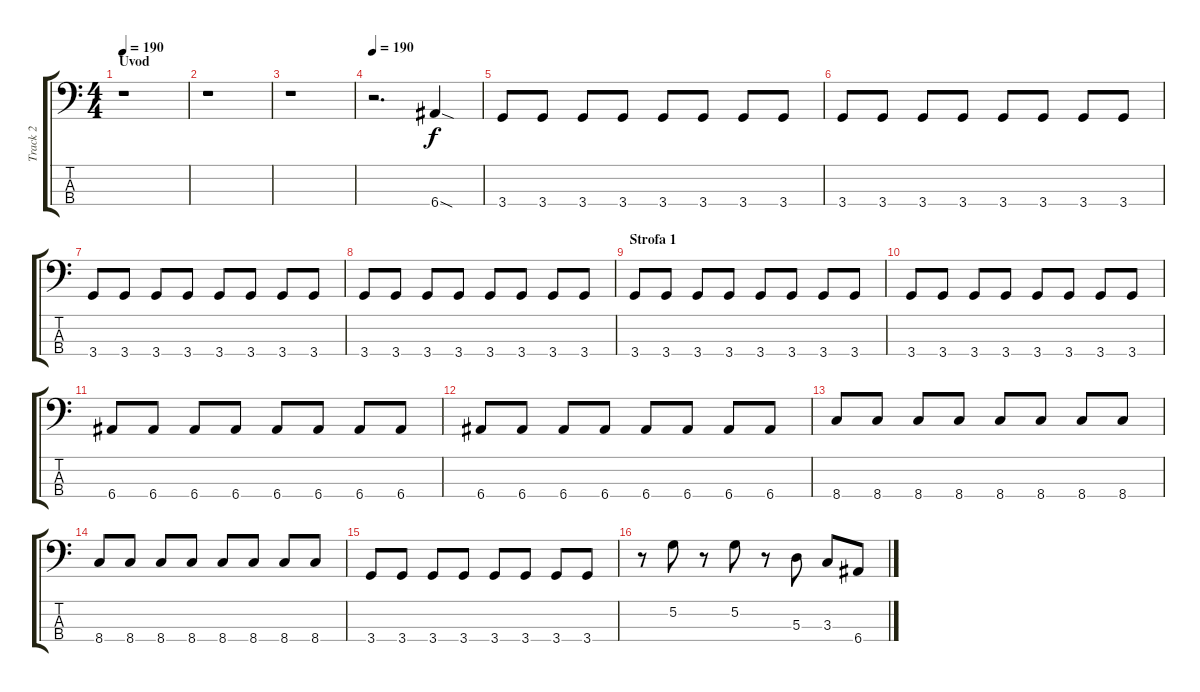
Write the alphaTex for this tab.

\track ("Track 2" "Track 2") {instrument electricbassfinger}
\staff {score tabs}
\tuning (G2 D2 A1 E1) {hide}
\ts (4 4)
\section ("" "Uvod")
\tempo 190
\tempo 125
\tempo 190
\clef f4
\ks c
r.1{dy f instrument electricbassfinger} |
r.1 |
r.1 |
\tempo 190
r.2{d} 6.4{sod}.4 |
3.4.8 3.4.8 3.4.8 3.4.8 3.4.8 3.4.8 3.4.8 3.4.8 |
3.4.8 3.4.8 3.4.8 3.4.8 3.4.8 3.4.8 3.4.8 3.4.8 |
3.4.8 3.4.8 3.4.8 3.4.8 3.4.8 3.4.8 3.4.8 3.4.8 |
3.4.8 3.4.8 3.4.8 3.4.8 3.4.8 3.4.8 3.4.8 3.4.8 |
\section ("" "Strofa 1")
3.4.8 3.4.8 3.4.8 3.4.8 3.4.8 3.4.8 3.4.8 3.4.8 |
3.4.8 3.4.8 3.4.8 3.4.8 3.4.8 3.4.8 3.4.8 3.4.8 |
6.4.8 6.4.8 6.4.8 6.4.8 6.4.8 6.4.8 6.4.8 6.4.8 |
6.4.8 6.4.8 6.4.8 6.4.8 6.4.8 6.4.8 6.4.8 6.4.8 |
8.4.8 8.4.8 8.4.8 8.4.8 8.4.8 8.4.8 8.4.8 8.4.8 |
8.4.8 8.4.8 8.4.8 8.4.8 8.4.8 8.4.8 8.4.8 8.4.8 |
3.4.8 3.4.8 3.4.8 3.4.8 3.4.8 3.4.8 3.4.8 3.4.8 |
r.8 5.2.8 r.8 5.2.8 r.8 5.3.8 3.3.8 6.4.8
